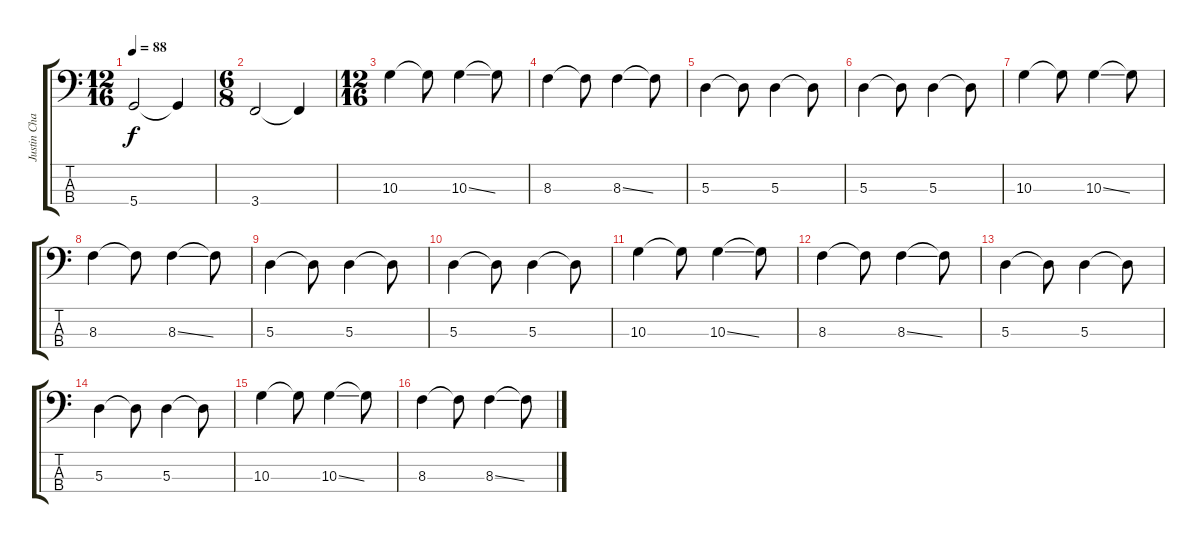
\track ("Justin Chancellor" "Justin Cha") {instrument electricbassfinger}
\staff {score tabs}
\tuning (G2 D2 A1 D1) {hide}
\ts (12 16)
\tempo 88
\clef f4
\ks c
5.4.2{dy f} 5.4{t}.4 |
\ts (6 8)
3.4.2 3.4{t}.4 |
\ts (12 16)
10.3.4 10.3{t}.8 10.3{ss}.4 10.3{t}.8 |
8.3.4 8.3{t}.8 8.3{ss}.4 8.3{t}.8 |
5.3.4 5.3{t}.8 5.3.4 5.3{t}.8 |
5.3.4 5.3{t}.8 5.3.4 5.3{t}.8 |
10.3.4 10.3{t}.8 10.3{ss}.4 10.3{t}.8 |
8.3.4 8.3{t}.8 8.3{ss}.4 8.3{t}.8 |
5.3.4 5.3{t}.8 5.3.4 5.3{t}.8 |
5.3.4 5.3{t}.8 5.3.4 5.3{t}.8 |
10.3.4 10.3{t}.8 10.3{ss}.4 10.3{t}.8 |
8.3.4 8.3{t}.8 8.3{ss}.4 8.3{t}.8 |
5.3.4 5.3{t}.8 5.3.4 5.3{t}.8 |
5.3.4 5.3{t}.8 5.3.4 5.3{t}.8 |
10.3.4 10.3{t}.8 10.3{ss}.4 10.3{t}.8 |
8.3.4 8.3{t}.8 8.3{ss}.4 8.3{t}.8
